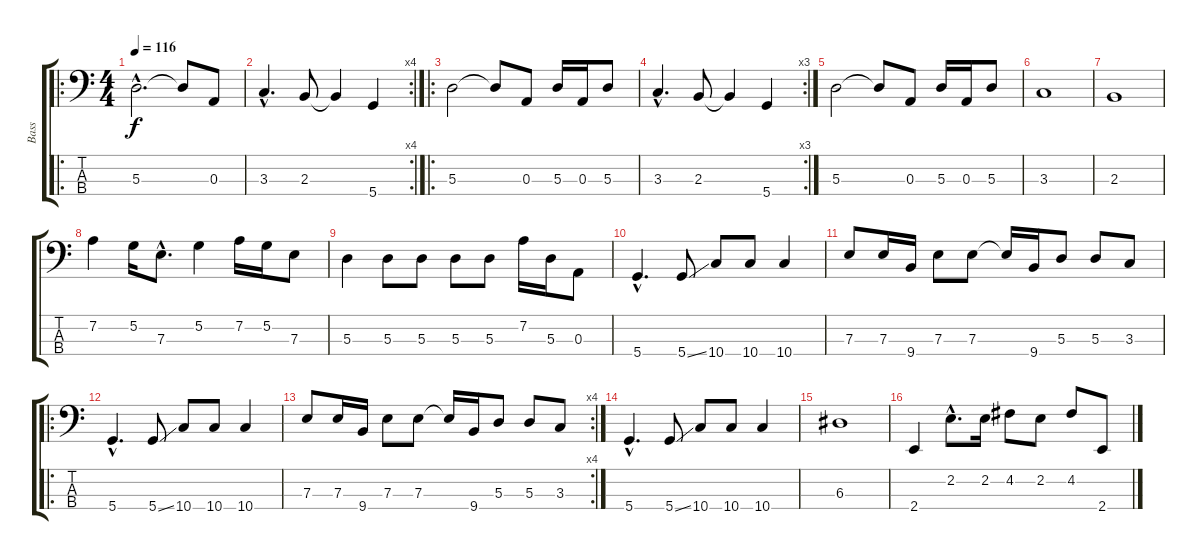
\track ("Bass" "Bass") {instrument electricbassfinger}
\staff {score tabs}
\tuning (G2 D2 A1 D1) {hide}
\ro
\ts (4 4)
\tempo 116
\clef f4
\ks c
5.3{hac}.2{d dy f instrument electricbassfinger} 5.3{t}.8 0.3.8 |
\rc 4
3.3{hac}.4{d} 2.3.8 2.3{t}.4 5.4.4 |
\ro
5.3.2 5.3{t}.8 0.3.8 5.3.16 0.3.16 5.3.8 |
\rc 3
3.3{hac}.4{d} 2.3.8 2.3{t}.4 5.4.4 |
5.3.2 5.3{t}.8 0.3.8 5.3.16 0.3.16 5.3.8 |
3.3.1 |
2.3.1 |
7.2.4 5.2.16 7.3{hac}.8{d} 5.2.4 7.2.16 5.2.16 7.3.8 |
5.3.4 5.3.8 5.3.8 5.3.8 5.3.8 7.2.16 5.3.16 0.3.8 |
5.4{hac}.4{d} 5.4{ss}.8 10.4.8 10.4.8 10.4.4 |
7.3.8 7.3.16 9.4.16 7.3.8 7.3.8 7.3{t}.16 9.4.16 5.3.8 5.3.8 3.3.8 |
\ro
5.4{hac}.4{d} 5.4{ss}.8 10.4.8 10.4.8 10.4.4 |
\rc 4
7.3.8 7.3.16 9.4.16 7.3.8 7.3.8 7.3{t}.16 9.4.16 5.3.8 5.3.8 3.3.8 |
5.4{hac}.4{d} 5.4{ss}.8 10.4.8 10.4.8 10.4.4 |
6.3.1 |
2.4.4 2.2{hac}.8{d} 2.2.16 4.2.8 2.2.8 4.2.8 2.4.8
